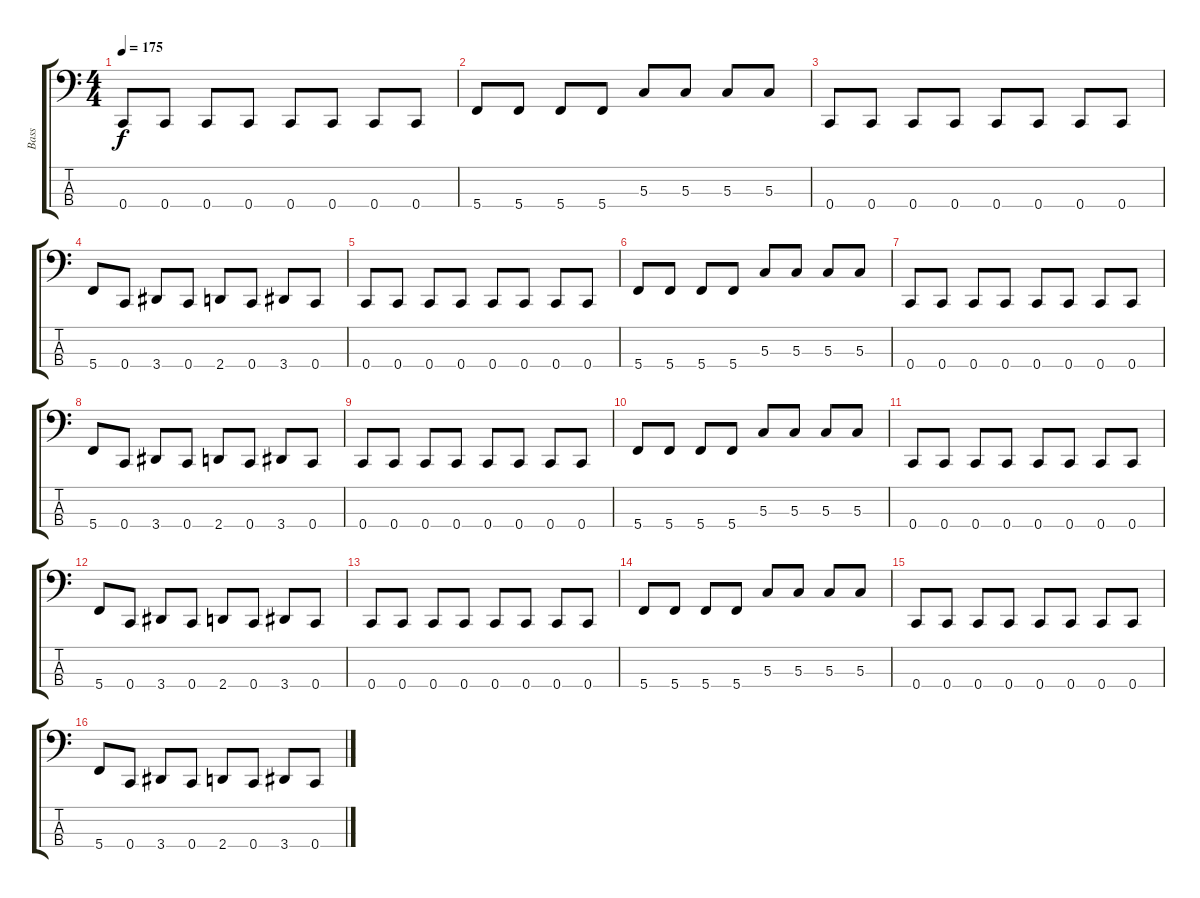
\track ("Bass" "Bass") {instrument electricbasspick}
\staff {score tabs}
\tuning (F2 C2 G1 C1) {hide}
\ts (4 4)
\tempo 175
\clef f4
\ks c
0.4.8{dy f} 0.4.8 0.4.8 0.4.8 0.4.8 0.4.8 0.4.8 0.4.8 |
5.4.8 5.4.8 5.4.8 5.4.8 5.3.8 5.3.8 5.3.8 5.3.8 |
0.4.8 0.4.8 0.4.8 0.4.8 0.4.8 0.4.8 0.4.8 0.4.8 |
5.4.8 0.4.8 3.4.8 0.4.8 2.4.8 0.4.8 3.4.8 0.4.8 |
0.4.8 0.4.8 0.4.8 0.4.8 0.4.8 0.4.8 0.4.8 0.4.8 |
5.4.8 5.4.8 5.4.8 5.4.8 5.3.8 5.3.8 5.3.8 5.3.8 |
0.4.8 0.4.8 0.4.8 0.4.8 0.4.8 0.4.8 0.4.8 0.4.8 |
5.4.8 0.4.8 3.4.8 0.4.8 2.4.8 0.4.8 3.4.8 0.4.8 |
0.4.8 0.4.8 0.4.8 0.4.8 0.4.8 0.4.8 0.4.8 0.4.8 |
5.4.8 5.4.8 5.4.8 5.4.8 5.3.8 5.3.8 5.3.8 5.3.8 |
0.4.8 0.4.8 0.4.8 0.4.8 0.4.8 0.4.8 0.4.8 0.4.8 |
5.4.8 0.4.8 3.4.8 0.4.8 2.4.8 0.4.8 3.4.8 0.4.8 |
0.4.8 0.4.8 0.4.8 0.4.8 0.4.8 0.4.8 0.4.8 0.4.8 |
5.4.8 5.4.8 5.4.8 5.4.8 5.3.8 5.3.8 5.3.8 5.3.8 |
0.4.8 0.4.8 0.4.8 0.4.8 0.4.8 0.4.8 0.4.8 0.4.8 |
5.4.8 0.4.8 3.4.8 0.4.8 2.4.8 0.4.8 3.4.8 0.4.8
